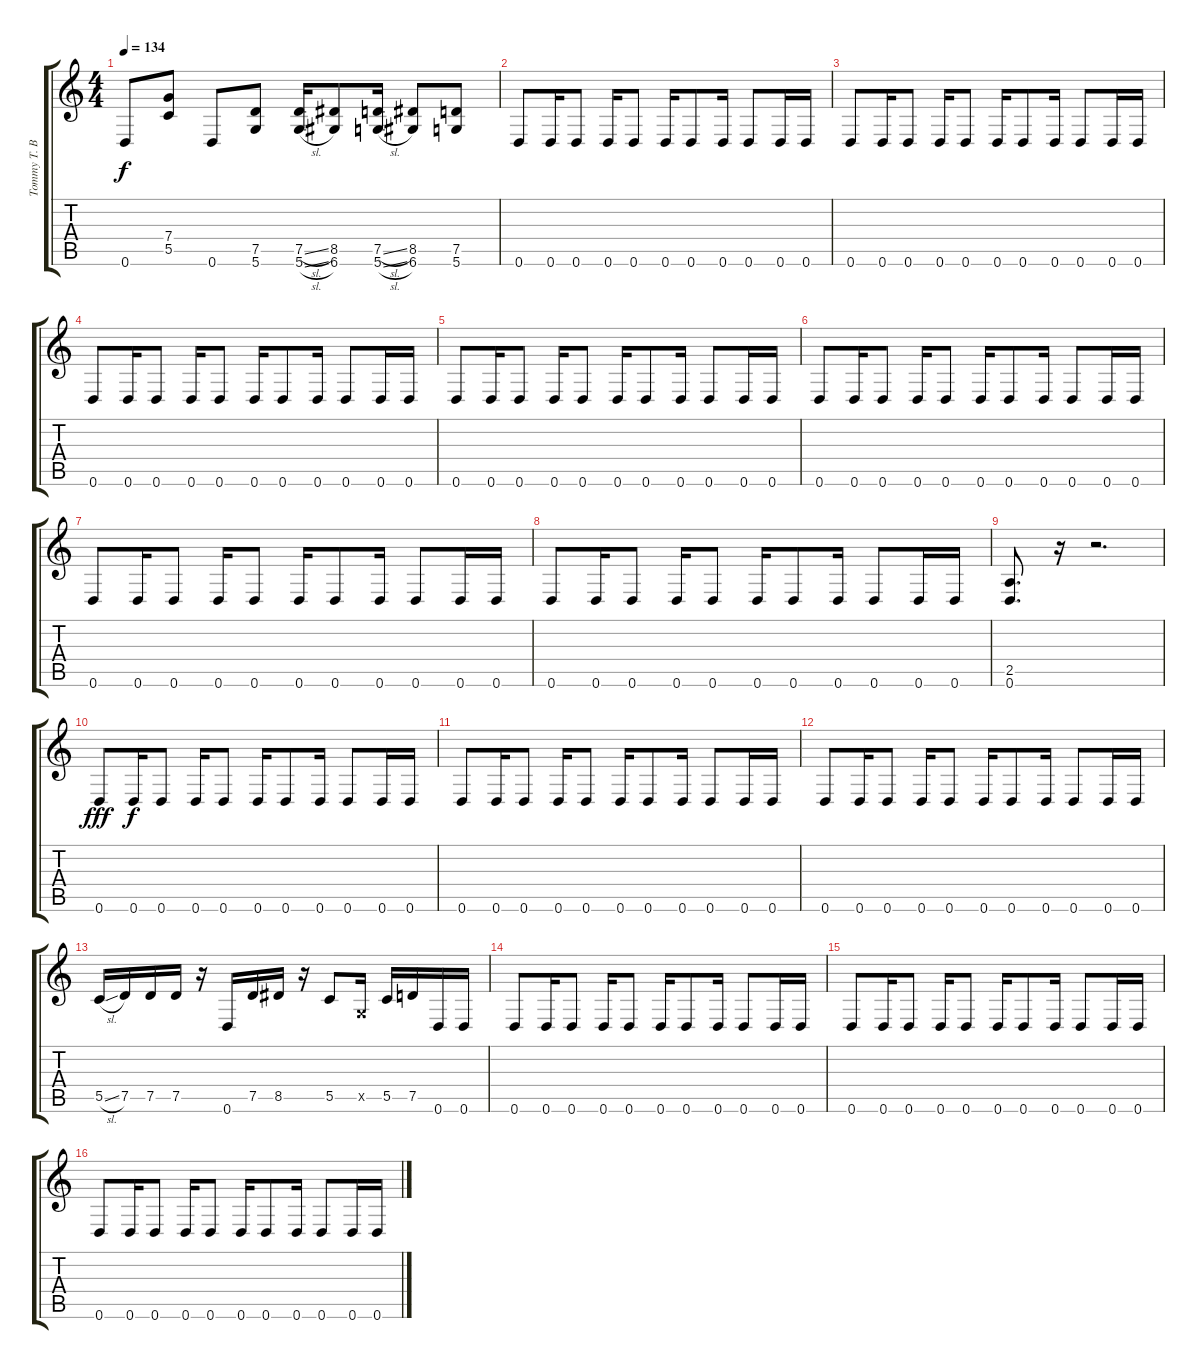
\track ("Tommy T. Baron" "Tommy T. B") {instrument overdrivenguitar}
\staff {score tabs}
\tuning (D4 A3 F3 C3 G2 D2) {hide}
\ts (4 4)
\tempo 134
\clef g2
\ks c
0.6.8{dy f} (7.4 5.5).8 0.6.8 (7.5 5.6).8 (7.5{sl} 5.6{sl}).16 (8.5 6.6).8 (7.5{sl} 5.6{sl}).16 (8.5 6.6).8 (7.5 5.6).8 |
0.6.8 0.6.16 0.6.8 0.6.16 0.6.8 0.6.16 0.6.8 0.6.16 0.6.8 0.6.16 0.6.16 |
0.6.8 0.6.16 0.6.8 0.6.16 0.6.8 0.6.16 0.6.8 0.6.16 0.6.8 0.6.16 0.6.16 |
0.6.8 0.6.16 0.6.8 0.6.16 0.6.8 0.6.16 0.6.8 0.6.16 0.6.8 0.6.16 0.6.16 |
0.6.8 0.6.16 0.6.8 0.6.16 0.6.8 0.6.16 0.6.8 0.6.16 0.6.8 0.6.16 0.6.16 |
0.6.8 0.6.16 0.6.8 0.6.16 0.6.8 0.6.16 0.6.8 0.6.16 0.6.8 0.6.16 0.6.16 |
0.6.8 0.6.16 0.6.8 0.6.16 0.6.8 0.6.16 0.6.8 0.6.16 0.6.8 0.6.16 0.6.16 |
0.6.8 0.6.16 0.6.8 0.6.16 0.6.8 0.6.16 0.6.8 0.6.16 0.6.8 0.6.16 0.6.16 |
(2.5 0.6).8{d} r.16 r.2{d} |
0.6.8{dy fff} 0.6.16{dy f} 0.6.8 0.6.16 0.6.8 0.6.16 0.6.8 0.6.16 0.6.8 0.6.16 0.6.16 |
0.6.8 0.6.16 0.6.8 0.6.16 0.6.8 0.6.16 0.6.8 0.6.16 0.6.8 0.6.16 0.6.16 |
0.6.8 0.6.16 0.6.8 0.6.16 0.6.8 0.6.16 0.6.8 0.6.16 0.6.8 0.6.16 0.6.16 |
5.5{sl}.16 7.5.16 7.5.16 7.5.16 r.16 0.6.16 7.5.16 8.5.16 r.16 5.5.8 0.5{x}.16 5.5.16 7.5.16 0.6.16 0.6.16 |
0.6.8 0.6.16 0.6.8 0.6.16 0.6.8 0.6.16 0.6.8 0.6.16 0.6.8 0.6.16 0.6.16 |
0.6.8 0.6.16 0.6.8 0.6.16 0.6.8 0.6.16 0.6.8 0.6.16 0.6.8 0.6.16 0.6.16 |
0.6.8 0.6.16 0.6.8 0.6.16 0.6.8 0.6.16 0.6.8 0.6.16 0.6.8 0.6.16 0.6.16
